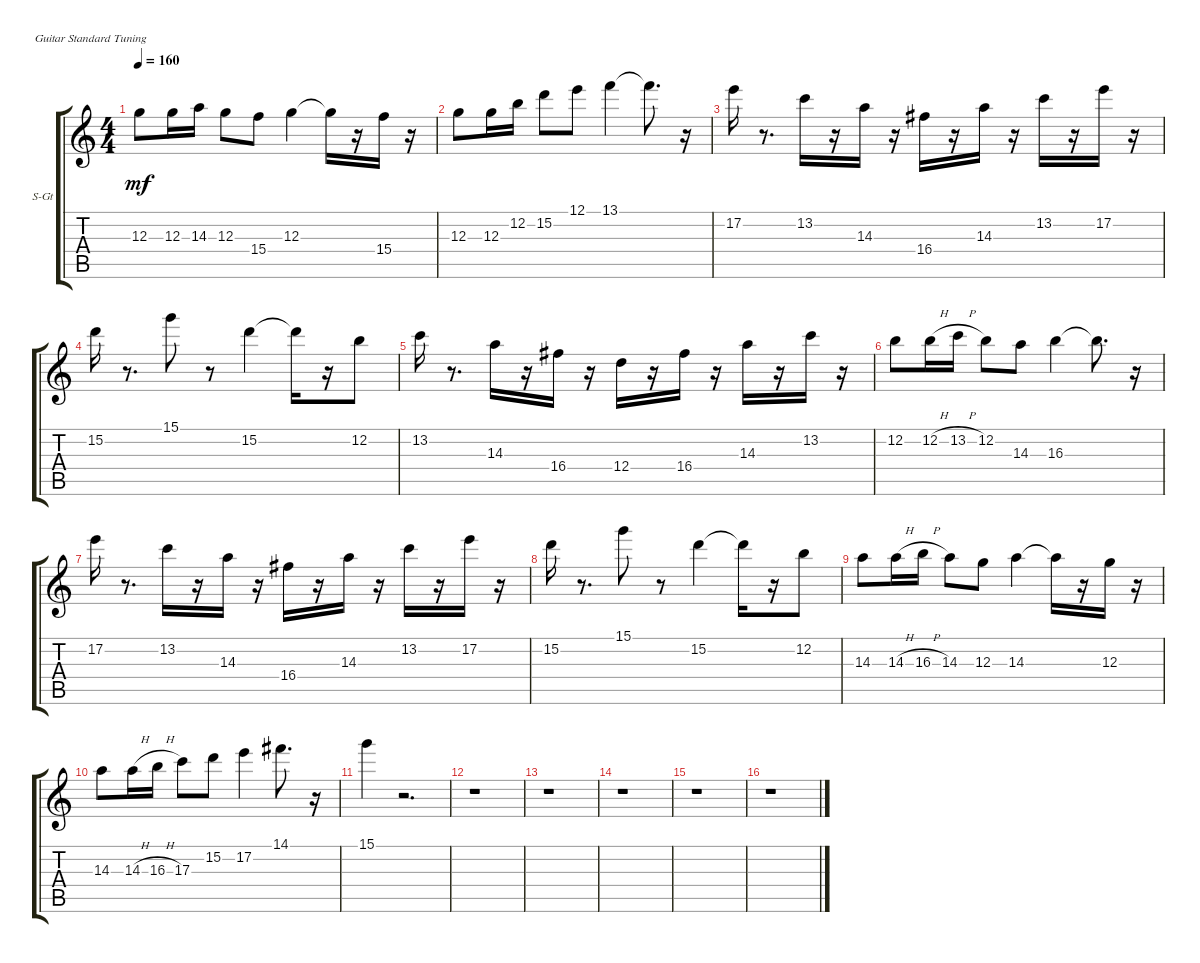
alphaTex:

\defaultSystemsLayout 4
\bracketExtendMode groupsimilarinstruments
\firstSystemTrackNameOrientation horizontal
\otherSystemsTrackNameOrientation horizontal
\track ("Steel Guitar" "S-Gt") {instrument acousticguitarsteel}
\staff {score tabs}
\tuning (E4 B3 G3 D3 A2 E2)
\ts (4 4)
\tempo 160
\clef g2
\ks c
12.3.8{dy mf} 12.3.16 14.3.16 12.3.8 15.4.8 12.3.4 12.3{t}.16 r.16 15.4.16 r.16 |
12.3.8 12.3.16 12.2.16 15.2.8 12.1.8 13.1.4 13.1{t}.8{d} r.16 |
17.2.16 r.8{d} 13.2.16 r.16 14.3.16 r.16 16.4.16 r.16 14.3.16 r.16 13.2.16 r.16 17.2.16 r.16 |
15.2.16 r.8{d} 15.1.8 r.8 15.2.4 15.2{t}.16 r.16 12.2.8 |
13.2.16 r.8{d} 14.3.16 r.16 16.4.16 r.16 12.4.16 r.16 16.4.16 r.16 14.3.16 r.16 13.2.16 r.16 |
12.2.8 12.2{h}.16 13.2{h}.16 12.2.8 14.3.8 16.3.4 16.3{t}.8{d} r.16 |
17.2.16 r.8{d} 13.2.16 r.16 14.3.16 r.16 16.4.16 r.16 14.3.16 r.16 13.2.16 r.16 17.2.16 r.16 |
15.2.16 r.8{d} 15.1.8 r.8 15.2.4 15.2{t}.16 r.16 12.2.8 |
14.3.8 14.3{h}.16 16.3{h}.16 14.3.8 12.3.8 14.3.4 14.3{t}.16 r.16 12.3.16 r.16 |
14.3.8 14.3{h}.16 16.3{h}.16 17.3.8 15.2.8 17.2.4 14.1.8{d} r.16 |
15.1.4 r.2{d} |
r.1 |
r.1 |
r.1 |
r.1 |
r.1
